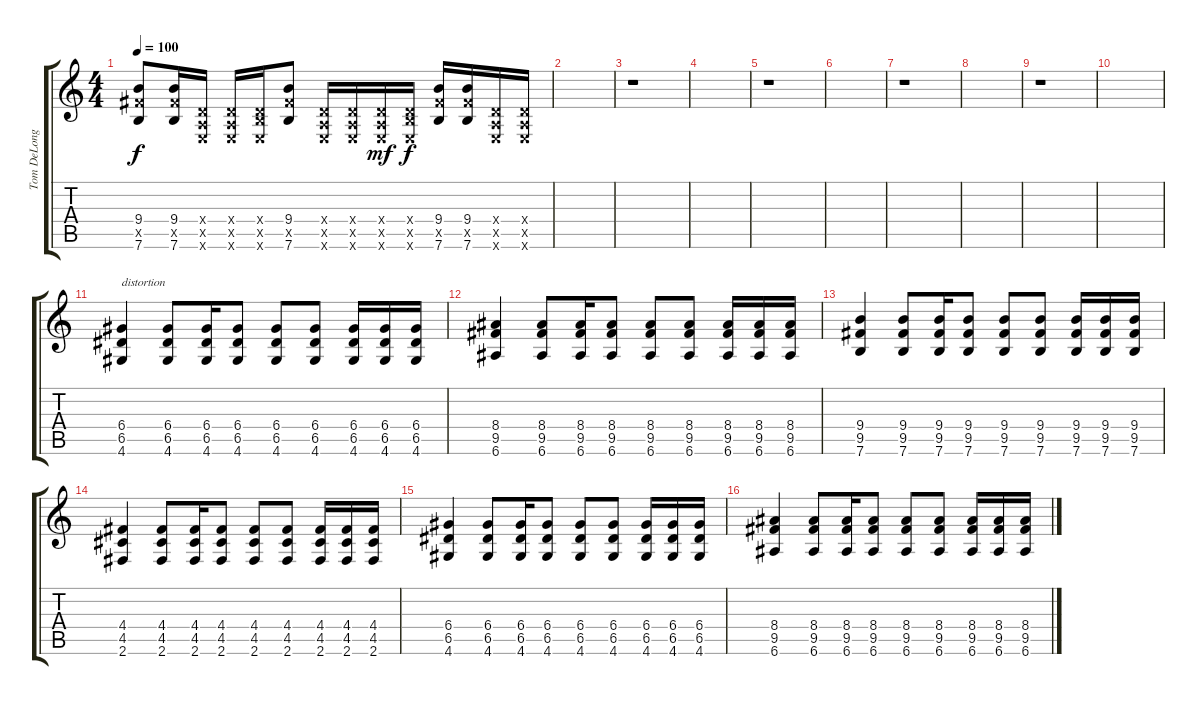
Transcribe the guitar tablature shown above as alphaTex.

\track ("Tom DeLonge (E-Gitarre)" "Tom DeLong") {instrument overdrivenguitar}
\staff {score tabs}
\tuning (E4 B3 G3 D3 A2 E2) {hide}
\ts (4 4)
\tempo 100
\clef g2
\ks c
(9.4 9.5{x} 7.6).8{dy f} (9.4 9.5{x} 7.6).16 (0.4{x} 0.5{x} 0.6{x}).16 (0.4{x} 0.5{x} 0.6{x}).16 (0.4{x} 2.5{x} 0.6{x}).16 (9.4 9.5{x} 7.6).8 (0.4{x} 0.5{x} 0.6{x}).16 (0.4{x} 0.5{x} 0.6{x}).16 (0.4{x} 0.5{x} 0.6{x}).16{dy mf} (0.4{x} 2.5{x} 0.6{x}).16{dy f} (9.4 9.5{x} 7.6).16 (9.4 9.5{x} 7.6).16 (0.4{x} 0.5{x} 0.6{x}).16 (0.4{x} 0.5{x} 0.6{x}).16 |
|
r.1 |
|
r.1 |
|
r.1 |
|
r.1 |
|
(6.4 6.5 4.6).4{txt "distortion" volume 16 instrument distortionguitar} (6.4 6.5 4.6).8 (6.4 6.5 4.6).16 (6.4 6.5 4.6).8 (6.4 6.5 4.6).8 (6.4 6.5 4.6).8 (6.4 6.5 4.6).16 (6.4 6.5 4.6).16 (6.4 6.5 4.6).16 |
(8.4 9.5 6.6).4 (8.4 9.5 6.6).8 (8.4 9.5 6.6).16 (8.4 9.5 6.6).8 (8.4 9.5 6.6).8 (8.4 9.5 6.6).8 (8.4 9.5 6.6).16 (8.4 9.5 6.6).16 (8.4 9.5 6.6).16 |
(9.4 9.5 7.6).4 (9.4 9.5 7.6).8 (9.4 9.5 7.6).16 (9.4 9.5 7.6).8 (9.4 9.5 7.6).8 (9.4 9.5 7.6).8 (9.4 9.5 7.6).16 (9.4 9.5 7.6).16 (9.4 9.5 7.6).16 |
(4.4 4.5 2.6).4 (4.4 4.5 2.6).8 (4.4 4.5 2.6).16 (4.4 4.5 2.6).8 (4.4 4.5 2.6).8 (4.4 4.5 2.6).8 (4.4 4.5 2.6).16 (4.4 4.5 2.6).16 (4.4 4.5 2.6).16 |
(6.4 6.5 4.6).4 (6.4 6.5 4.6).8 (6.4 6.5 4.6).16 (6.4 6.5 4.6).8 (6.4 6.5 4.6).8 (6.4 6.5 4.6).8 (6.4 6.5 4.6).16 (6.4 6.5 4.6).16 (6.4 6.5 4.6).16 |
(8.4 9.5 6.6).4 (8.4 9.5 6.6).8 (8.4 9.5 6.6).16 (8.4 9.5 6.6).8 (8.4 9.5 6.6).8 (8.4 9.5 6.6).8 (8.4 9.5 6.6).16 (8.4 9.5 6.6).16 (8.4 9.5 6.6).16
